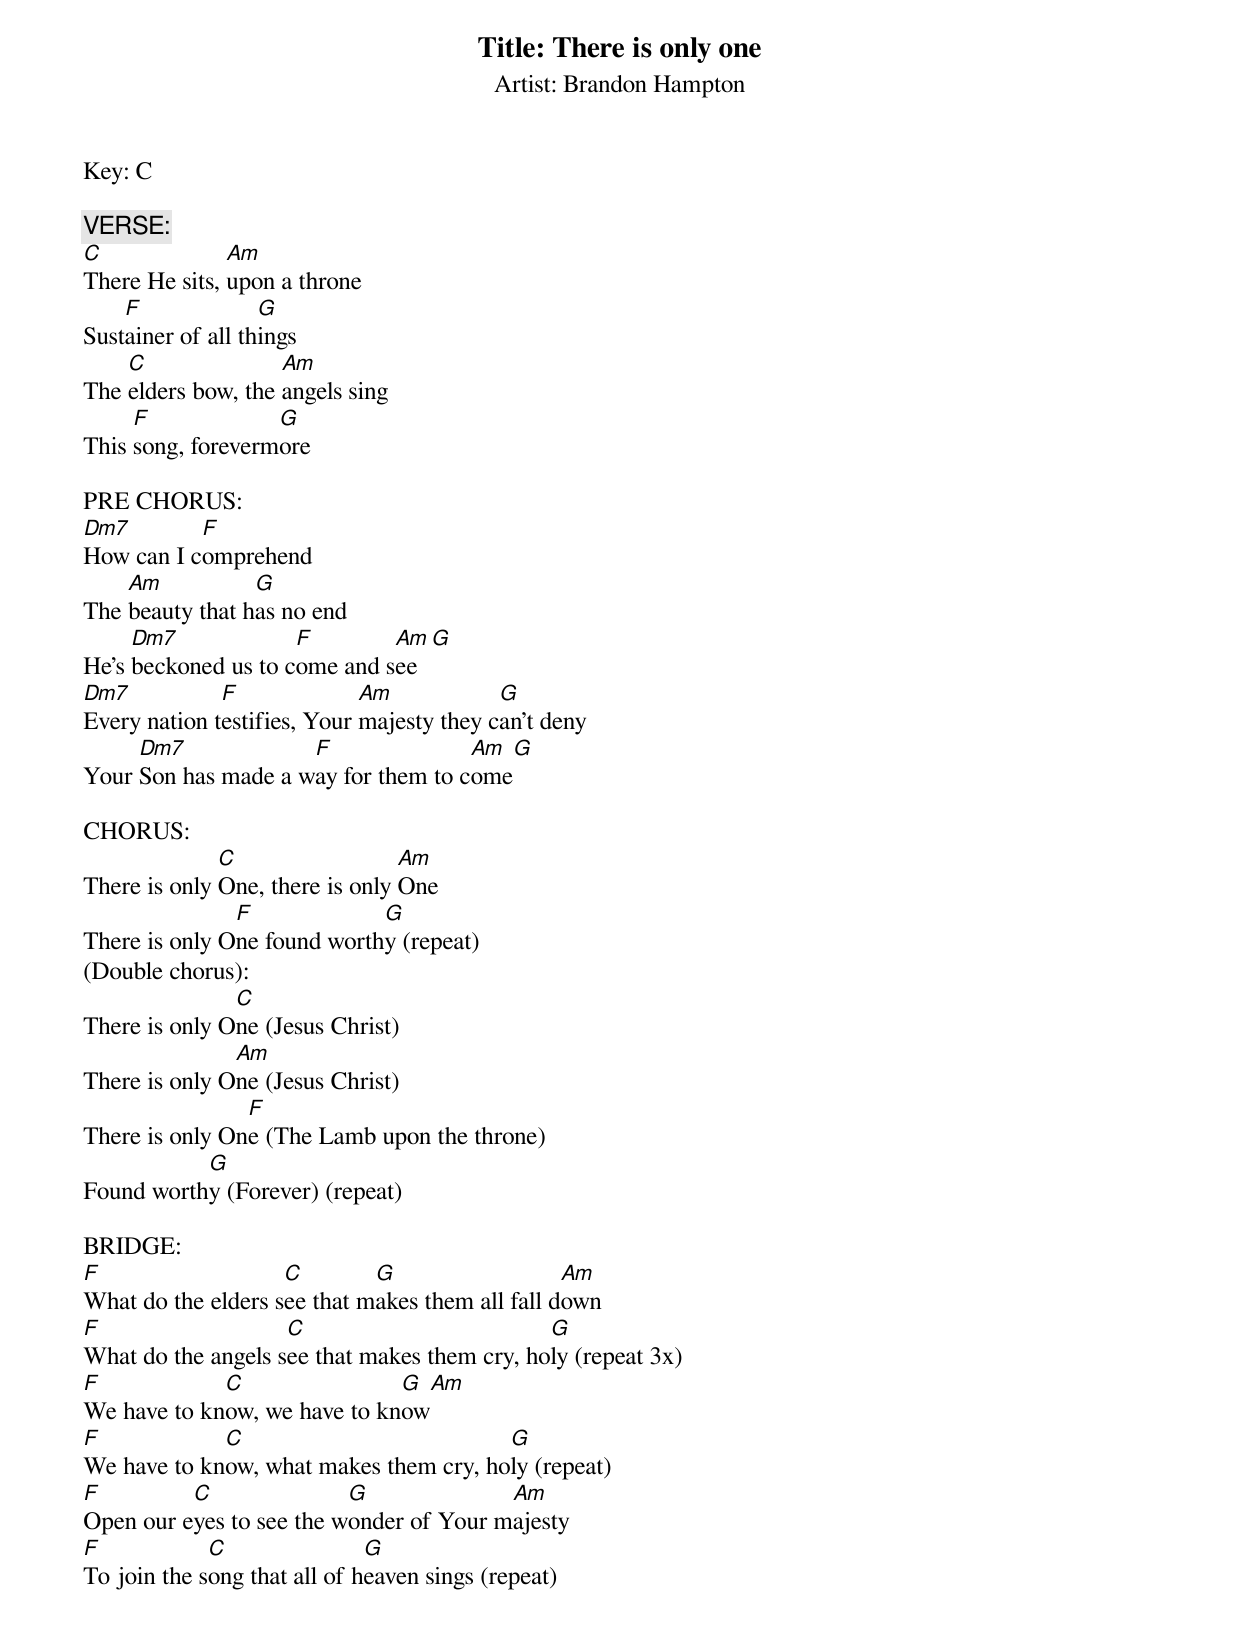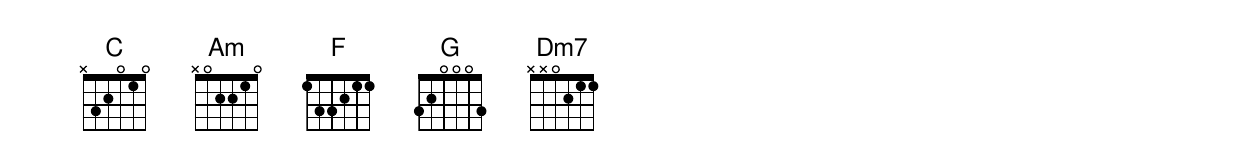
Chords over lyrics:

Title: There is only one
Artist: Brandon Hampton
Key: C

VERSE:
C              Am
There He sits, upon a throne
    F              G
Sustainer of all things
    C               Am
The elders bow, the angels sing
     F             G
This song, forevermore

PRE CHORUS:
Dm7        F
How can I comprehend
    Am           G
The beauty that has no end
     Dm7             F        Am   G
He’s beckoned us to come and see
Dm7           F              Am            G
Every nation testifies, Your majesty they can't deny
     Dm7             F               Am    G
Your Son has made a way for them to come

CHORUS:
              C                  Am
There is only One, there is only One
               F             G
There is only One found worthy (repeat)
(Double chorus):
               C
There is only One (Jesus Christ)
               Am
There is only One (Jesus Christ)
                F
There is only One (The Lamb upon the throne)
           G
Found worthy (Forever) (repeat)

BRIDGE:
F                   C        G                   Am
What do the elders see that makes them all fall down
F                   C                         G
What do the angels see that makes them cry, holy (repeat 3x)
F            C                G    Am
We have to know, we have to know
F            C                          G
We have to know, what makes them cry, holy (repeat)
F         C               G              Am
Open our eyes to see the wonder of Your majesty
F            C                G
To join the song that all of heaven sings (repeat)
